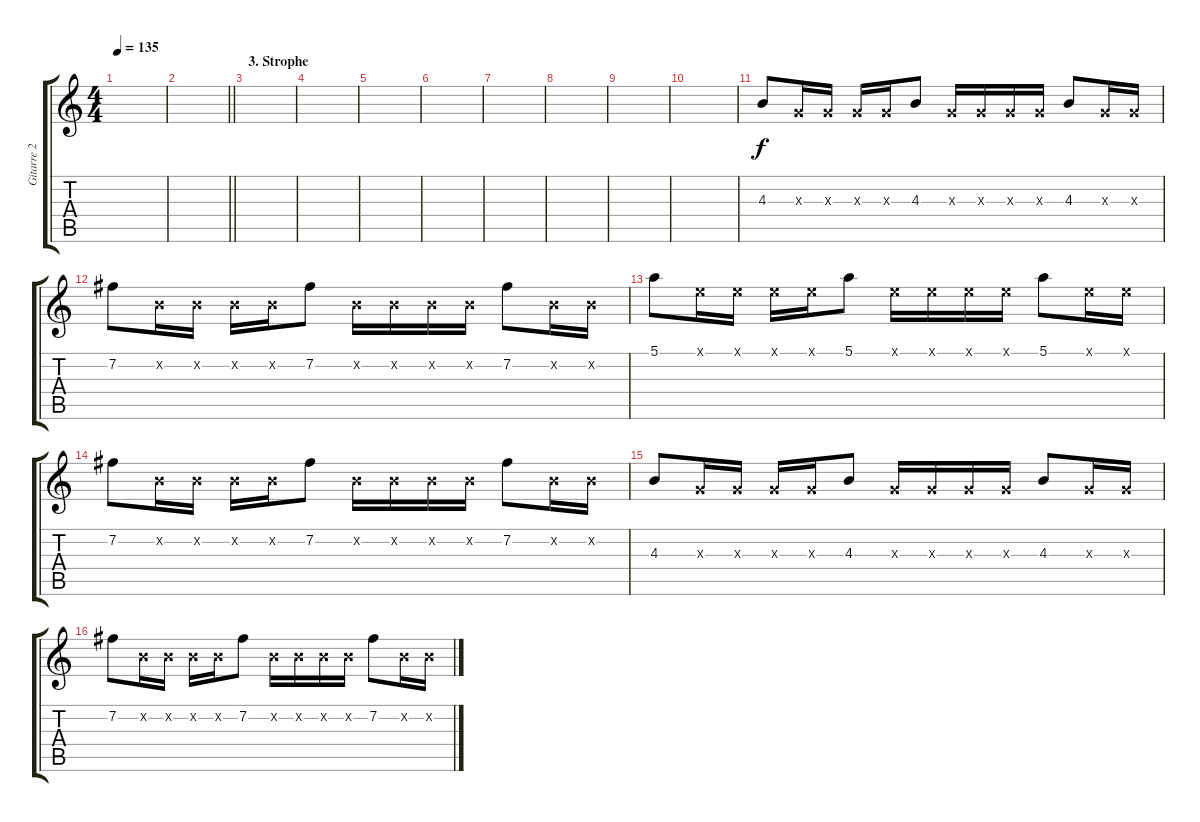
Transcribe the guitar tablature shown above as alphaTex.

\track ("Gitarre 2" "Gitarre 2") {instrument overdrivenguitar}
\staff {score tabs}
\tuning (E4 B3 G3 D3 A2 E2) {hide}
\ts (4 4)
\tempo 135
\clef g2
\ks c
|
\barLineRight lightlight
|
\section ("" "3. Strophe")
|
|
|
|
|
|
|
|
4.3.8 0.3{x}.16 0.3{x}.16 0.3{x}.16 0.3{x}.16 4.3.8 0.3{x}.16 0.3{x}.16 0.3{x}.16 0.3{x}.16 4.3.8 0.3{x}.16 0.3{x}.16 |
7.2.8 0.2{x}.16 0.2{x}.16 0.2{x}.16 0.2{x}.16 7.2.8 0.2{x}.16 0.2{x}.16 0.2{x}.16 0.2{x}.16 7.2.8 0.2{x}.16 0.2{x}.16 |
5.1.8 0.1{x}.16 0.1{x}.16 0.1{x}.16 0.1{x}.16 5.1.8 0.1{x}.16 0.1{x}.16 0.1{x}.16 0.1{x}.16 5.1.8 0.1{x}.16 0.1{x}.16 |
7.2.8 0.2{x}.16 0.2{x}.16 0.2{x}.16 0.2{x}.16 7.2.8 0.2{x}.16 0.2{x}.16 0.2{x}.16 0.2{x}.16 7.2.8 0.2{x}.16 0.2{x}.16 |
4.3.8 0.3{x}.16 0.3{x}.16 0.3{x}.16 0.3{x}.16 4.3.8 0.3{x}.16 0.3{x}.16 0.3{x}.16 0.3{x}.16 4.3.8 0.3{x}.16 0.3{x}.16 |
7.2.8 0.2{x}.16 0.2{x}.16 0.2{x}.16 0.2{x}.16 7.2.8 0.2{x}.16 0.2{x}.16 0.2{x}.16 0.2{x}.16 7.2.8 0.2{x}.16 0.2{x}.16
